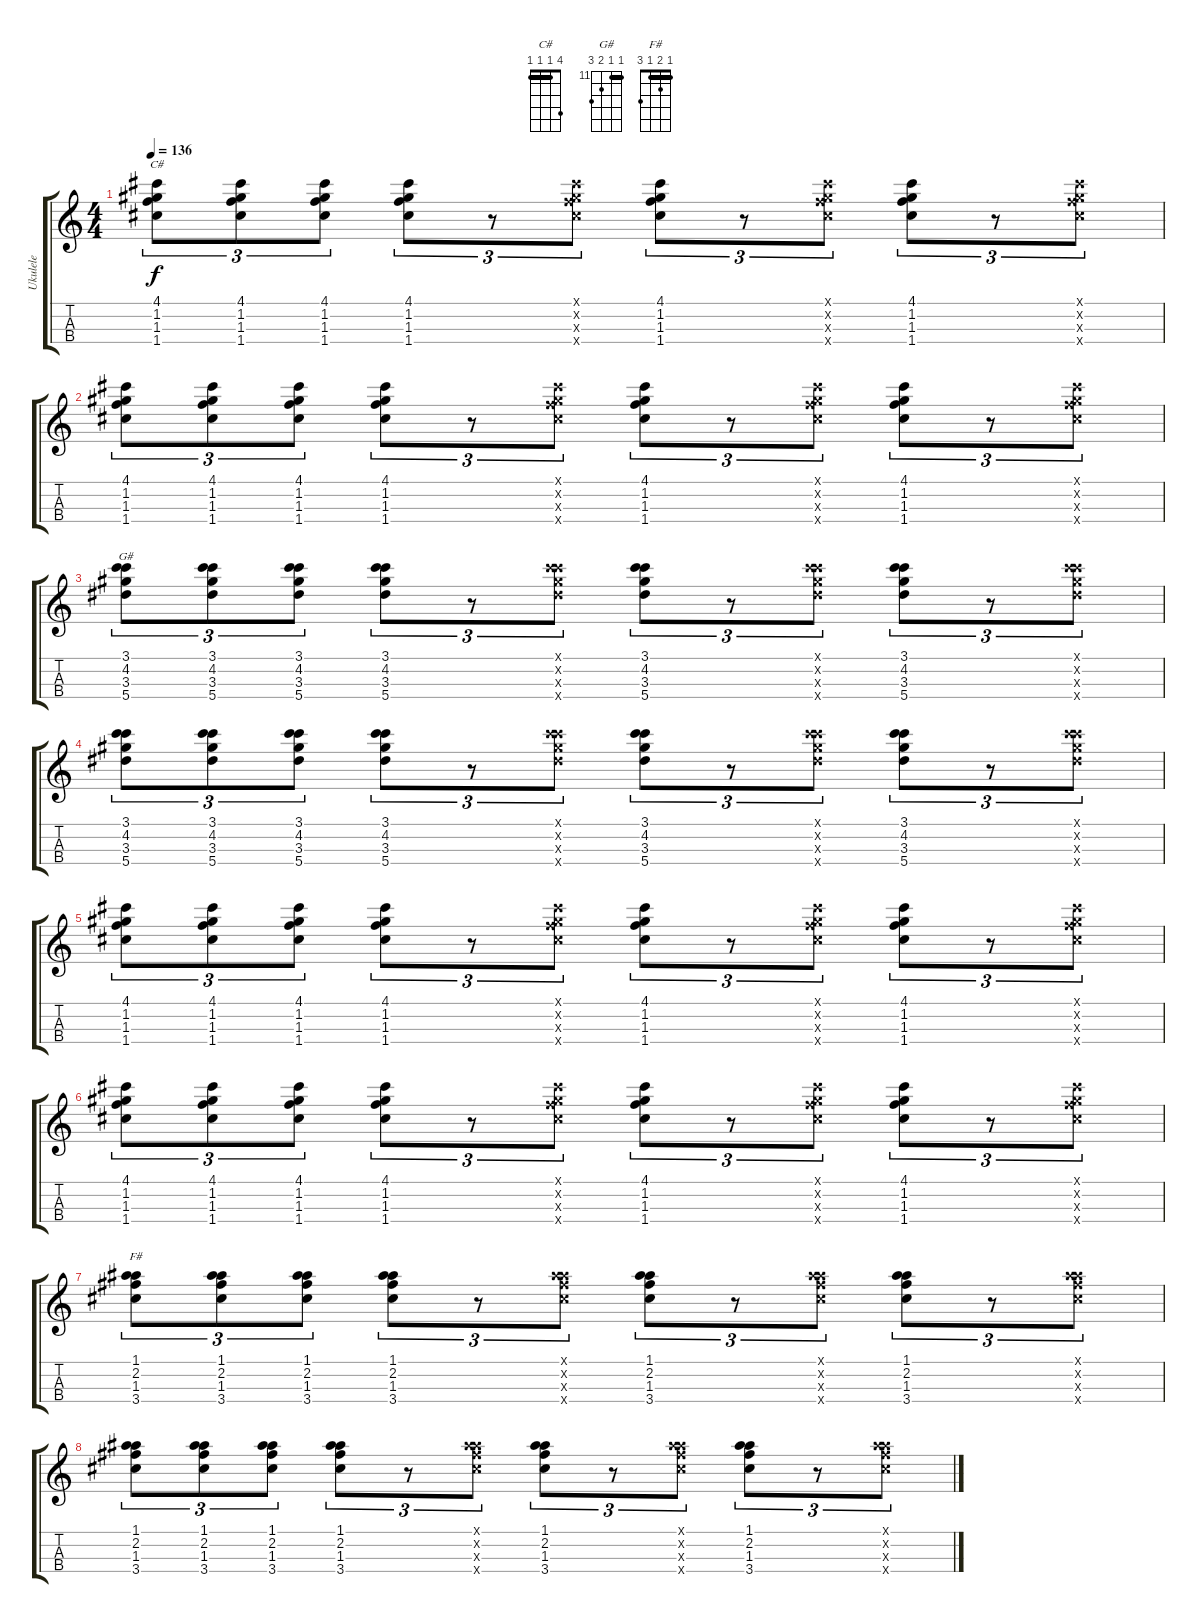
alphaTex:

\track ("Ukulele" "Ukulele") {instrument acousticguitarnylon}
\staff {score tabs}
\tuning (A4 E4 C4 G4) {hide}
\chord ("C#" 4 1 1 1) {barre 1}
\chord ("G#" 11 11 12 13) {firstfret 11 barre 11}
\chord ("F#" 1 2 1 3) {barre 1}
\ts (4 4)
\tempo 136
\clef g2
\ks c
(4.1 1.2 1.3 1.4).8{tu (3 2) ch "C#" dy f} (4.1 1.2 1.3 1.4).8{tu (3 2)} (4.1 1.2 1.3 1.4).8{tu (3 2)} (4.1 1.2 1.3 1.4).8{tu (3 2)} r.8{tu (3 2)} (4.1{x} 1.2{x} 1.3{x} 1.4{x}).8{tu (3 2)} (4.1 1.2 1.3 1.4).8{tu (3 2)} r.8{tu (3 2)} (4.1{x} 1.2{x} 1.3{x} 1.4{x}).8{tu (3 2)} (4.1 1.2 1.3 1.4).8{tu (3 2)} r.8{tu (3 2)} (4.1{x} 1.2{x} 1.3{x} 1.4{x}).8{tu (3 2)} |
(4.1 1.2 1.3 1.4).8{tu (3 2)} (4.1 1.2 1.3 1.4).8{tu (3 2)} (4.1 1.2 1.3 1.4).8{tu (3 2)} (4.1 1.2 1.3 1.4).8{tu (3 2)} r.8{tu (3 2)} (4.1{x} 1.2{x} 1.3{x} 1.4{x}).8{tu (3 2)} (4.1 1.2 1.3 1.4).8{tu (3 2)} r.8{tu (3 2)} (4.1{x} 1.2{x} 1.3{x} 1.4{x}).8{tu (3 2)} (4.1 1.2 1.3 1.4).8{tu (3 2)} r.8{tu (3 2)} (4.1{x} 1.2{x} 1.3{x} 1.4{x}).8{tu (3 2)} |
(3.1 4.2 3.3 5.4).8{tu (3 2) ch "G#"} (3.1 4.2 3.3 5.4).8{tu (3 2)} (3.1 4.2 3.3 5.4).8{tu (3 2)} (3.1 4.2 3.3 5.4).8{tu (3 2)} r.8{tu (3 2)} (3.1{x} 4.2{x} 3.3{x} 5.4{x}).8{tu (3 2)} (3.1 4.2 3.3 5.4).8{tu (3 2)} r.8{tu (3 2)} (3.1{x} 4.2{x} 3.3{x} 5.4{x}).8{tu (3 2)} (3.1 4.2 3.3 5.4).8{tu (3 2)} r.8{tu (3 2)} (3.1{x} 4.2{x} 3.3{x} 5.4{x}).8{tu (3 2)} |
(3.1 4.2 3.3 5.4).8{tu (3 2)} (3.1 4.2 3.3 5.4).8{tu (3 2)} (3.1 4.2 3.3 5.4).8{tu (3 2)} (3.1 4.2 3.3 5.4).8{tu (3 2)} r.8{tu (3 2)} (3.1{x} 4.2{x} 3.3{x} 5.4{x}).8{tu (3 2)} (3.1 4.2 3.3 5.4).8{tu (3 2)} r.8{tu (3 2)} (3.1{x} 4.2{x} 3.3{x} 5.4{x}).8{tu (3 2)} (3.1 4.2 3.3 5.4).8{tu (3 2)} r.8{tu (3 2)} (3.1{x} 4.2{x} 3.3{x} 5.4{x}).8{tu (3 2)} |
(4.1 1.2 1.3 1.4).8{tu (3 2)} (4.1 1.2 1.3 1.4).8{tu (3 2)} (4.1 1.2 1.3 1.4).8{tu (3 2)} (4.1 1.2 1.3 1.4).8{tu (3 2)} r.8{tu (3 2)} (4.1{x} 1.2{x} 1.3{x} 1.4{x}).8{tu (3 2)} (4.1 1.2 1.3 1.4).8{tu (3 2)} r.8{tu (3 2)} (4.1{x} 1.2{x} 1.3{x} 1.4{x}).8{tu (3 2)} (4.1 1.2 1.3 1.4).8{tu (3 2)} r.8{tu (3 2)} (4.1{x} 1.2{x} 1.3{x} 1.4{x}).8{tu (3 2)} |
(4.1 1.2 1.3 1.4).8{tu (3 2)} (4.1 1.2 1.3 1.4).8{tu (3 2)} (4.1 1.2 1.3 1.4).8{tu (3 2)} (4.1 1.2 1.3 1.4).8{tu (3 2)} r.8{tu (3 2)} (4.1{x} 1.2{x} 1.3{x} 1.4{x}).8{tu (3 2)} (4.1 1.2 1.3 1.4).8{tu (3 2)} r.8{tu (3 2)} (4.1{x} 1.2{x} 1.3{x} 1.4{x}).8{tu (3 2)} (4.1 1.2 1.3 1.4).8{tu (3 2)} r.8{tu (3 2)} (4.1{x} 1.2{x} 1.3{x} 1.4{x}).8{tu (3 2)} |
(1.1 2.2 1.3 3.4).8{tu (3 2) ch "F#"} (1.1 2.2 1.3 3.4).8{tu (3 2)} (1.1 2.2 1.3 3.4).8{tu (3 2)} (1.1 2.2 1.3 3.4).8{tu (3 2)} r.8{tu (3 2)} (1.1{x} 2.2{x} 1.3{x} 3.4{x}).8{tu (3 2)} (1.1 2.2 1.3 3.4).8{tu (3 2)} r.8{tu (3 2)} (1.1{x} 2.2{x} 1.3{x} 3.4{x}).8{tu (3 2)} (1.1 2.2 1.3 3.4).8{tu (3 2)} r.8{tu (3 2)} (1.1{x} 2.2{x} 1.3{x} 3.4{x}).8{tu (3 2)} |
(1.1 2.2 1.3 3.4).8{tu (3 2)} (1.1 2.2 1.3 3.4).8{tu (3 2)} (1.1 2.2 1.3 3.4).8{tu (3 2)} (1.1 2.2 1.3 3.4).8{tu (3 2)} r.8{tu (3 2)} (1.1{x} 2.2{x} 1.3{x} 3.4{x}).8{tu (3 2)} (1.1 2.2 1.3 3.4).8{tu (3 2)} r.8{tu (3 2)} (1.1{x} 2.2{x} 1.3{x} 3.4{x}).8{tu (3 2)} (1.1 2.2 1.3 3.4).8{tu (3 2)} r.8{tu (3 2)} (1.1{x} 2.2{x} 1.3{x} 3.4{x}).8{tu (3 2)}
